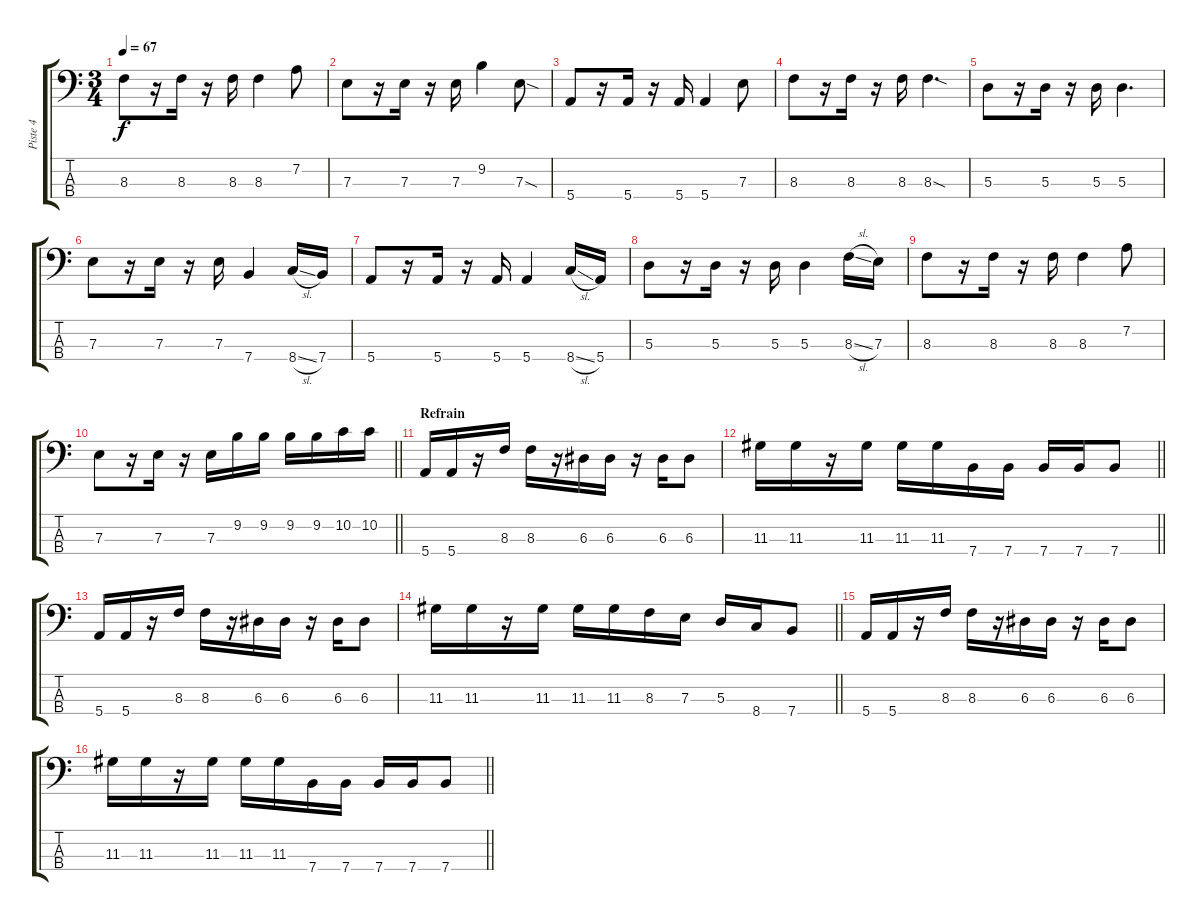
\track ("Piste 4" "Piste 4") {instrument electricbassfinger}
\staff {score tabs}
\tuning (G2 D2 A1 E1) {hide}
\ts (3 4)
\tempo 67
\clef f4
\ks c
8.3.8{dy f} r.16 8.3.16 r.16 8.3.16 8.3.4 7.2.8 |
7.3.8 r.16 7.3.16 r.16 7.3.16 9.2.4 7.3{sod}.8 |
5.4.8 r.16 5.4.16 r.16 5.4.16 5.4.4 7.3.8 |
8.3.8 r.16 8.3.16 r.16 8.3.16 8.3{sod}.4{d} |
5.3.8 r.16 5.3.16 r.16 5.3.16 5.3.4{d} |
7.3.8 r.16 7.3.16 r.16 7.3.16 7.4.4 8.4{sl}.16 7.4.16 |
5.4.8 r.16 5.4.16 r.16 5.4.16 5.4.4 8.4{sl}.16 5.4.16 |
5.3.8 r.16 5.3.16 r.16 5.3.16 5.3.4 8.3{sl}.16 7.3.16 |
8.3.8 r.16 8.3.16 r.16 8.3.16 8.3.4 7.2.8 |
\barLineRight lightlight
7.3.8 r.16 7.3.16 r.16 7.3.16 9.2.16 9.2.16 9.2.16 9.2.16 10.2.16 10.2.16 |
\section ("" "Refrain")
5.4.16 5.4.16 r.16 8.3.16 8.3.16 r.16 6.3.16 6.3.16 r.16 6.3.16 6.3.8 |
\barLineRight lightlight
11.3.16 11.3.16 r.16 11.3.16 11.3.16 11.3.16 7.4.16 7.4.16 7.4.16 7.4.16 7.4.8 |
5.4.16 5.4.16 r.16 8.3.16 8.3.16 r.16 6.3.16 6.3.16 r.16 6.3.16 6.3.8 |
\barLineRight lightlight
11.3.16 11.3.16 r.16 11.3.16 11.3.16 11.3.16 8.3.16 7.3.16 5.3.16 8.4.16 7.4.8 |
5.4.16 5.4.16 r.16 8.3.16 8.3.16 r.16 6.3.16 6.3.16 r.16 6.3.16 6.3.8 |
\barLineRight lightlight
11.3.16 11.3.16 r.16 11.3.16 11.3.16 11.3.16 7.4.16 7.4.16 7.4.16 7.4.16 7.4.8
